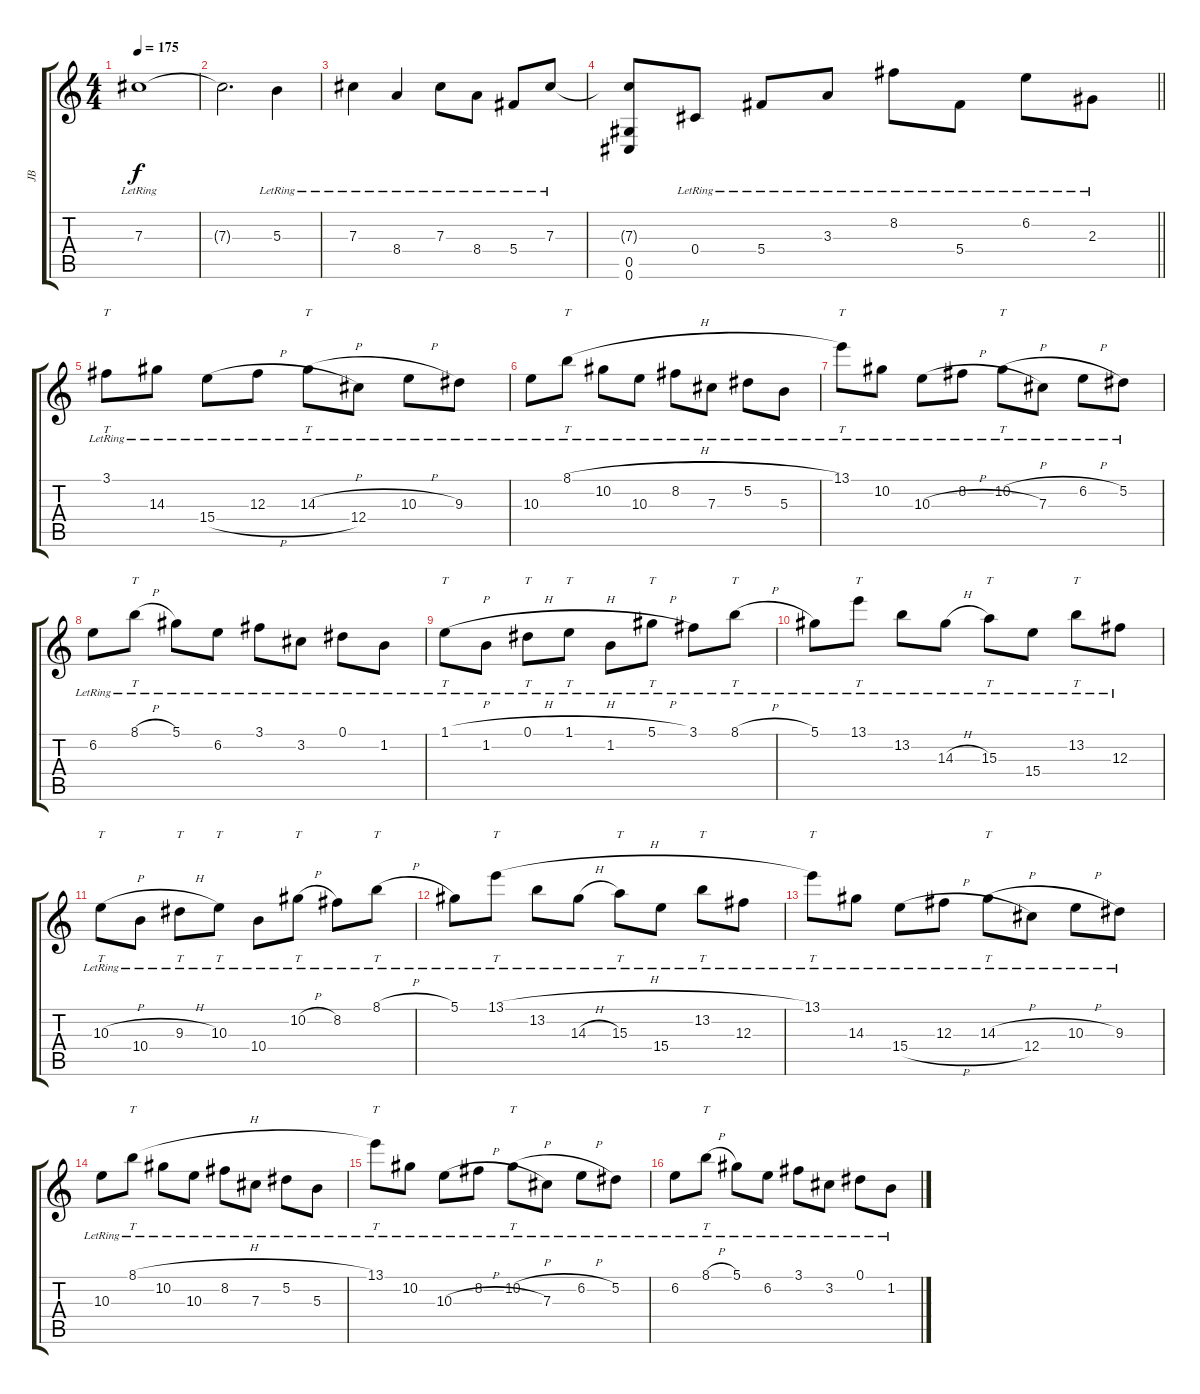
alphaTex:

\track ("JB" "JB") {instrument acousticguitarsteel}
\staff {score tabs}
\tuning (Eb4 Bb3 Gb3 Db3 Ab2 Db2) {hide}
\ts (4 4)
\tempo 175
\clef g2
\ks c
7.3{lr}.1{dy f} |
7.3{t}.2{d} 5.3{lr}.4 |
7.3{lr}.4 8.4{lr}.4 7.3{lr}.8 8.4{lr}.8 5.4{lr}.8 7.3{lr}.8 |
\barLineRight lightlight
(7.3{t} 0.5 0.6).8 0.4{lr}.8 5.4{lr}.8 3.3{lr}.8 8.2{lr}.8 5.4{lr}.8 6.2{lr}.8 2.3{lr}.8 |
\section ("" "")
3.1{lr}.8{tt} 14.3{lr}.8 15.4{h lr}.8 12.3{lr}.8 14.3{h lr}.8{tt} 12.4{lr}.8 10.3{h lr}.8 9.3{lr}.8 |
10.3{lr}.8 8.1{h lr}.8{tt} 10.2{lr}.8 10.3{lr}.8 8.2{lr}.8 7.3{lr}.8 5.2{lr}.8 5.3{lr}.8 |
13.1{lr}.8{tt} 10.2{lr}.8 10.3{h lr}.8 8.2{lr}.8 10.2{h lr}.8{tt} 7.3{lr}.8 6.2{h lr}.8 5.2{lr}.8 |
6.2{lr}.8 8.1{h lr}.8{tt} 5.1{lr}.8 6.2{lr}.8 3.1{lr}.8 3.2{lr}.8 0.1{lr}.8 1.2{lr}.8 |
1.1{h lr}.8{tt} 1.2{lr}.8 0.1{h lr}.8{tt} 1.1{h lr}.8{tt} 1.2{lr}.8 5.1{h lr}.8{tt} 3.1{lr}.8 8.1{h lr}.8{tt} |
5.1{lr}.8 13.1{lr}.8{tt} 13.2{lr}.8 14.3{h lr}.8 15.3{lr}.8{tt} 15.4{lr}.8 13.2{lr}.8{tt} 12.3{lr}.8 |
10.3{h lr}.8{tt} 10.4{lr}.8 9.3{h lr}.8{tt} 10.3{lr}.8{tt} 10.4{lr}.8 10.2{h lr}.8{tt} 8.2{lr}.8 8.1{h lr}.8{tt} |
5.1{lr}.8 13.1{h lr}.8{tt} 13.2{lr}.8 14.3{h lr}.8 15.3{lr}.8{tt} 15.4{lr}.8 13.2{lr}.8{tt} 12.3{lr}.8 |
13.1{lr}.8{tt} 14.3{lr}.8 15.4{h lr}.8 12.3{lr}.8 14.3{h lr}.8{tt} 12.4{lr}.8 10.3{h lr}.8 9.3{lr}.8 |
10.3{lr}.8 8.1{h lr}.8{tt} 10.2{lr}.8 10.3{lr}.8 8.2{lr}.8 7.3{lr}.8 5.2{lr}.8 5.3{lr}.8 |
13.1{lr}.8{tt} 10.2{lr}.8 10.3{h lr}.8 8.2{lr}.8 10.2{h lr}.8{tt} 7.3{lr}.8 6.2{h lr}.8 5.2{lr}.8 |
6.2{lr}.8 8.1{h lr}.8{tt} 5.1{lr}.8 6.2{lr}.8 3.1{lr}.8 3.2{lr}.8 0.1{lr}.8 1.2{lr}.8
